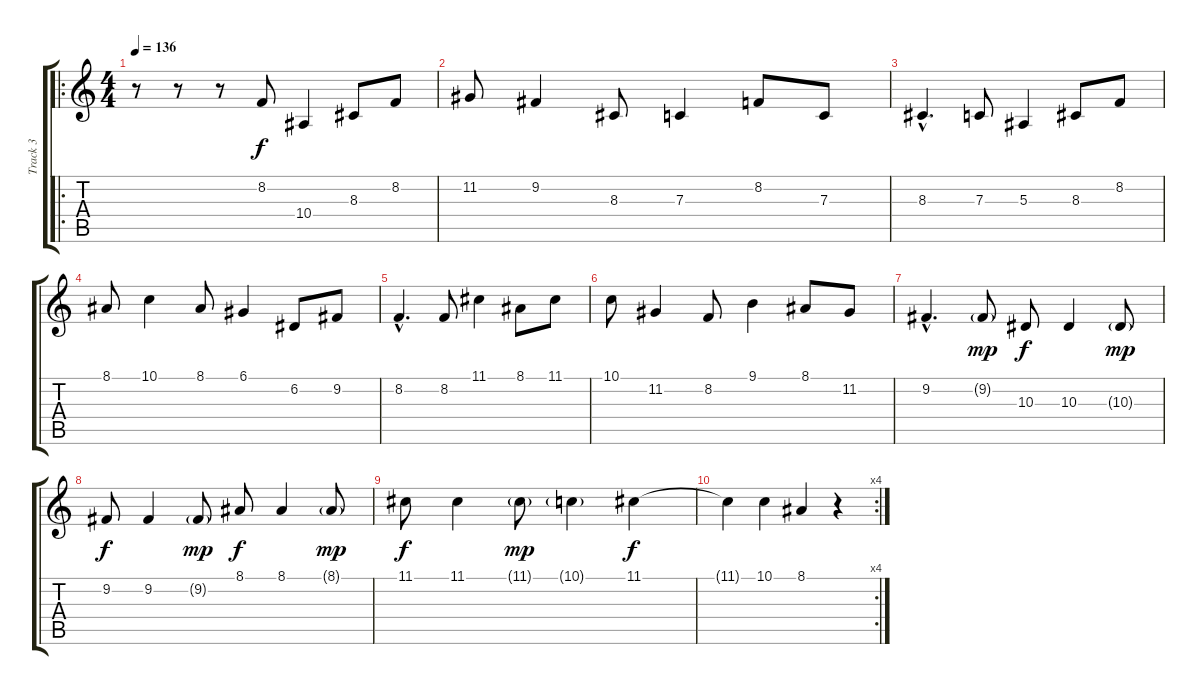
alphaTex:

\track ("Track 3" "Track 3") {instrument acousticgrandpiano}
\staff {score tabs}
\tuning (D4 A3 F3 C3 G2 D2) {hide}
\ro
\ts (4 4)
\tempo 136
\clef g2
\ks c
r.8{dy f instrument acousticgrandpiano} r.8 r.8 8.2.8 10.4.4 8.3.8 8.2.8 |
11.2.8 9.2.4 8.3.8 7.3.4 8.2.8 7.3.8 |
8.3{hac}.4{d} 7.3.8 5.3.4 8.3.8 8.2.8 |
8.1.8 10.1.4 8.1.8 6.1.4 6.2.8 9.2.8 |
8.2{hac}.4{d} 8.2.8 11.1.4 8.1.8 11.1.8 |
10.1.8 11.2.4 8.2.8 9.1.4 8.1.8 11.2.8 |
9.2{hac}.4{d} 9.2{g}.8{dy mp} 10.3.8{dy f} 10.3.4 10.3{g}.8{dy mp} |
9.2.8{dy f} 9.2.4 9.2{g}.8{dy mp} 8.1.8{dy f} 8.1.4 8.1{g}.8{dy mp} |
11.1.8{dy f} 11.1.4 11.1{g}.8{dy mp} 10.1{g}.4 11.1.4{dy f} |
\rc 4
11.1{t}.4 10.1.4 8.1.4 r.4
